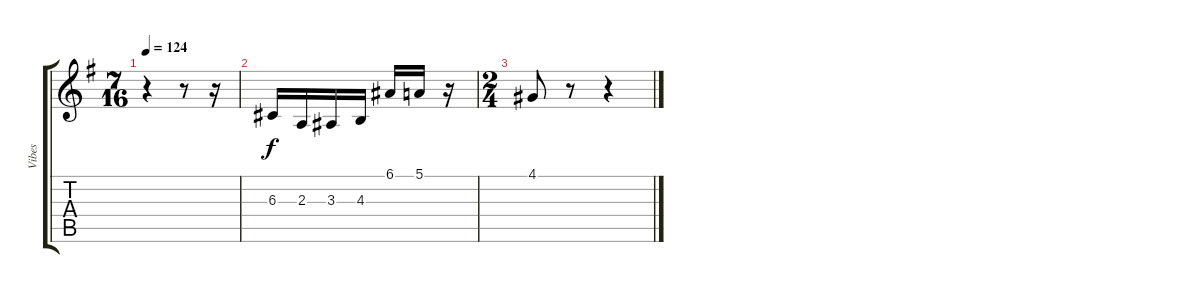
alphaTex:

\track ("Vibes" "Vibes") {instrument vibraphone}
\staff {score tabs}
\tuning (E4 B3 G3 D3 A2 E2) {hide}
\ts (7 16)
\tempo 124
\clef g2
\ks eminor
r.4{dy mf} r.8 r.16 |
6.3.16{dy f} 2.3.16 3.3.16 4.3.16 6.1.16 5.1.16 r.16 |
\ts (2 4)
4.1.8 r.8 r.4
